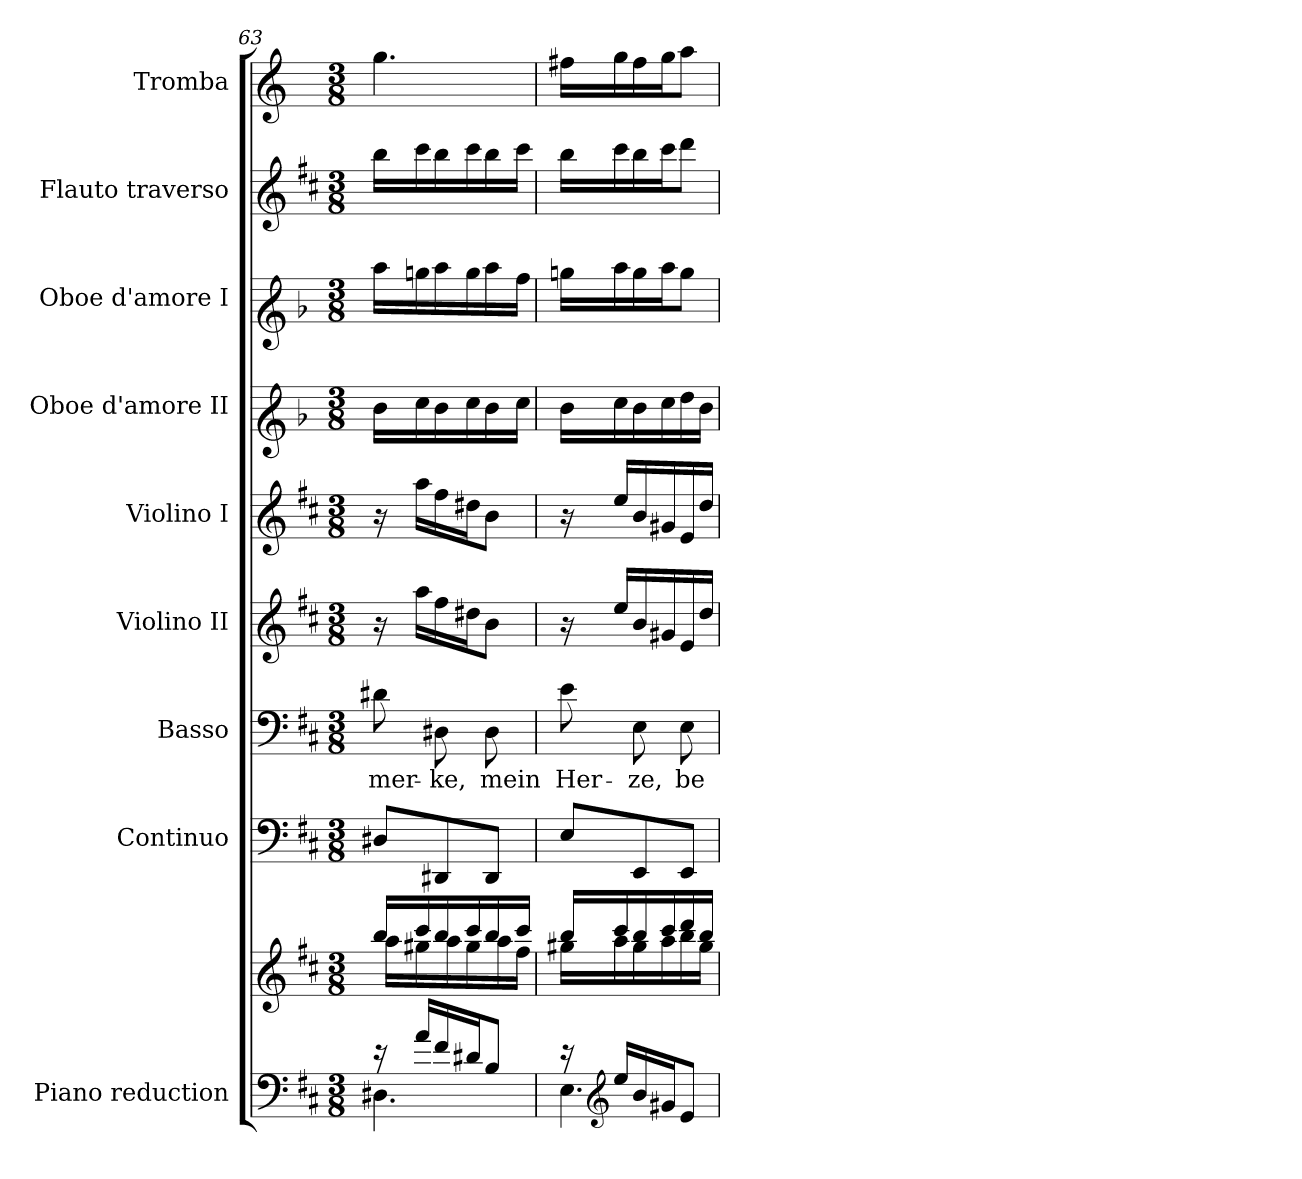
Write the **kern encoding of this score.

**kern	**kern	**kern	**kern	**text	**kern	**kern	**kern	**kern	**kern	**kern
*part9	*part9	*part8	*part7	*part7	*part6	*part5	*part4	*part3	*part2	*part1
*staff10	*staff9	*staff8	*staff7	*staff7	*staff6	*staff5	*staff4	*staff3	*staff2	*staff1
*I"Piano reduction	*	*I"Continuo	*I"Basso	*	*I"Violino II	*I"Violino I	*I"Oboe d'amore II	*I"Oboe d'amore I	*I"Flauto traverso	*I"Tromba
*I'Pno	*	*	*	*	*I'Vln	*I'Vln	*	*	*I'Fl	*
*clefF4	*clefG2	*clefF4	*clefF4	*	*clefG2	*clefG2	*clefG1	*clefG1	*clefG2	*clefG2
*	*	*	*	*	*	*	*ITrd2c3	*ITrd2c3	*	*ITrd-1c-2
*k[f#c#]	*k[f#c#]	*k[f#c#]	*k[f#c#]	*	*k[f#c#]	*k[f#c#]	*k[f#c#]	*k[f#c#]	*k[f#c#]	*k[f#c#]
*M3/8	*M3/8	*M3/8	*M3/8	*	*M3/8	*M3/8	*M3/8	*M3/8	*M3/8	*M3/8
=63	=63	=63	=63	=63	=63	=63	=63	=63	=63	=63
*^	*^	*	*	*	*	*	*	*	*	*
!	!	!	!	!	!	!LO:LY:b	!	!	!	!	!	!
16r	4.D#X\	16bb/LL	16aa\LL	8D#X/L	8d#X\	mer-	16r	16r	16b\LL	16aa\LL	16bb\LL	4.aa\
16a/LL	.	16ccc#/	16gg#X\	.	.	.	16aa\LL	16aa\LL	16cc#\	16gg#X\	16ccc#\	.
!	!	!	!	!	!	!LO:LY:b	!	!	!	!	!	!
16f#/	.	16bb/	16aa\	8DD#X/	8D#X\	-ke,	16ff#\	16ff#\	16b\	16aa\	16bb\	.
16d#X/J	.	16ccc#/	16gg#\	.	.	.	16dd#X\J	16dd#X\J	16cc#\	16gg#\	16ccc#\	.
!	!	!	!	!	!	!LO:LY:b	!	!	!	!	!	!
8B/J	.	16bb/	16aa\	8DD#/J	8D#\	mein	8b\J	8b\J	16b\	16aa\	16bb\	.
.	.	16ccc#/JJ	16ff#\JJ	.	.	.	.	.	16cc#\JJ	16ff#\JJ	16ccc#\JJ	.
=64	=64	=64	=64	=64	=64	=64	=64	=64	=64	=64	=64	=64
!	!	!	!	!	!	!LO:LY:b	!	!	!	!	!	!
16r	4.E\	16bb/LL	16gg#X\LL	8E/L	8e\	Her-	16r	16r	16b\LL	16gg#X\LL	16bb\LL	16gg#X\LL
*clefG2	*	*	*	*	*	*	*	*	*	*	*	*
16ee/LL	.	16ccc#/	16aa\	.	.	.	16ee/LL	16ee/LL	16cc#\	16aa\	16ccc#\	16aa\
!	!	!	!	!	!	!LO:LY:b	!	!	!	!	!	!
16b/	.	16bb/	16gg#\	8EE/	8E\	-ze,	16b/	16b/	16b\	16gg#\	16bb\	16gg#\
16g#X/J	.	16ccc#/	16aa\	.	.	.	16g#X/	16g#X/	16cc#\	16aa\J	16ccc#\J	16aa\J
!	!	!	!	!	!	!LO:LY:b	!	!	!	!	!	!
8e/J	.	16ddd/	16bb\	8EE/J	8E\	be-	16e/	16e/	16dd\	8gg#\J	8ddd\J	8bb\J
.	.	16bb/JJ	16gg#\JJ	.	.	.	16dd/JJ	16dd/JJ	16b\JJ	.	.	.
*v	*v	*	*	*	*	*	*	*	*	*	*	*
*	*v	*v	*	*	*	*	*	*	*	*	*
=	=	=	=	=	=	=	=	=	=	=
*-	*-	*-	*-	*-	*-	*-	*-	*-	*-	*-
